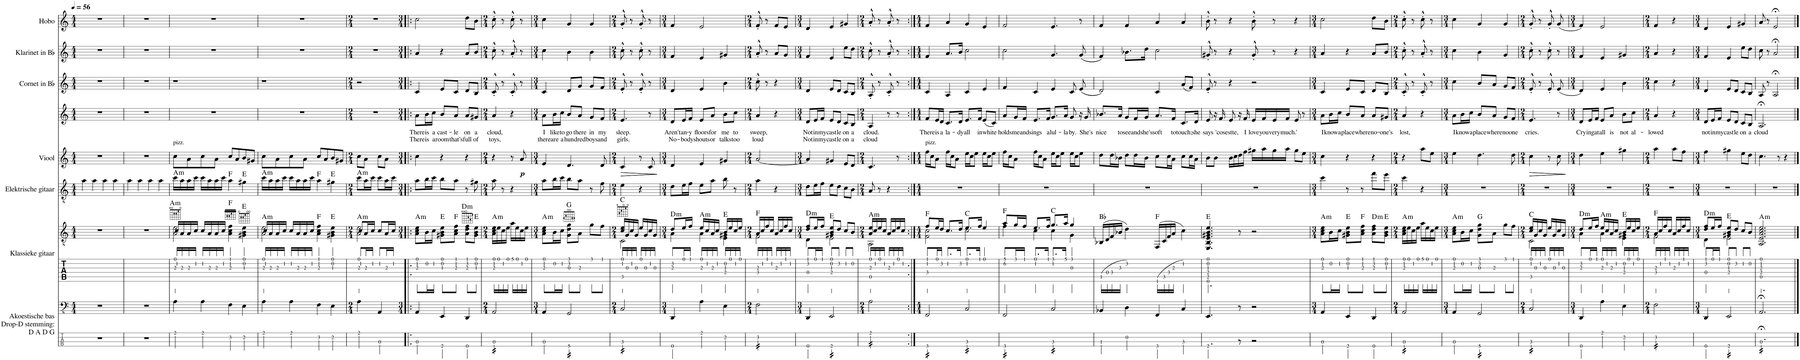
**kern	**kern	**kern	**kern	**harte	**kern	**harte	**kern	**dynam	**kern	**text	**text	**kern	**kern	**kern
*part8	*part8	*part7	*part7	*part7	*part6	*part6	*part5	*part5	*part4	*part4	*part4	*part3	*part2	*part1
*staff10	*staff9	*staff8	*staff7	*	*staff6	*	*staff5	*staff5	*staff4	*staff4	*staff4	*staff3	*staff2	*staff1
*I"Akoestische bas  Drop-D stemming:  D A D G	*	*I"Klassieke gitaar	*	*	*I"Elektrische gitaar	*	*I"Viool	*	*I"Voice	*	*	*I"Cornet in Bb	*I"Klarinet in Bb	*I"Hobo
*I'Bas	*	*I'Git.	*	*	*I'El. Git.	*	*I'Vl.	*	*	*	*	*	*	*
*stria4	*	*stria6	*	*	*	*	*	*	*	*	*	*	*	*
*	*clefFv4	*	*clefGv2	*	*clefGv2	*	*clefG2	*	*clefG2	*	*	*clefG2	*clefG2	*clefG2
*	*	*	*	*	*	*	*	*	*	*	*	*ITrd1c2	*ITrd1c2	*
*k[]	*k[]	*k[]	*k[]	*	*k[]	*	*k[]	*	*k[]	*	*	*k[]	*k[]	*k[]
*M4/4	*M4/4	*M4/4	*M4/4	*	*M4/4	*	*M4/4	*	*M4/4	*	*	*M4/4	*M4/4	*M4/4
*MM56	*MM56	*MM56	*MM56	*	*MM56	*	*MM56	*	*MM56	*	*	*MM56	*MM56	*MM56
=1	=1	=1	=1	=1	=1	=1	=1	=1	=1	=1	=1	=1	=1	=1
1r	1r	1r	1r	.	4a\	.	1r	.	1r	.	.	1r	1r	1r
.	.	.	.	.	4a\	.	.	.	.	.	.	.	.	.
.	.	.	.	.	4a\	.	.	.	.	.	.	.	.	.
.	.	.	.	.	4a\	.	.	.	.	.	.	.	.	.
=2	=2	=2	=2	=2	=2	=2	=2	=2	=2	=2	=2	=2	=2	=2
1r	1r	1r	1r	.	4a\	.	1r	.	1r	.	.	1r	1r	1r
.	.	.	.	.	4a\	.	.	.	.	.	.	.	.	.
.	.	.	.	.	4a\	.	.	.	.	.	.	.	.	.
.	.	.	.	.	4a\	.	.	.	.	.	.	.	.	.
=3	=3	=3	=3	=3	=3	=3	=3	=3	=3	=3	=3	=3	=3	=3
*	*	*^	*^	*	*	*	*	*	*	*	*	*	*	*
!	!	!	!	!	!	!LO:H:kt=m	!	!LO:H:kt=m	!LO:TX:a:t=pizz.	!	!	!	!	!	!	!
4AA\	4AA\	16c/LL	2A\ 2e\	16c/LL	2A\ 2e\	A:min	16cc\LL	A:min	8cc\L	.	1r	.	.	1r	1r	1r
.	.	16A/	.	16A/	.	.	16a\	.	.	.	.	.	.	.	.	.
.	.	16A/	.	16A/	.	.	16a\	.	8a\	.	.	.	.	.	.	.
.	.	16c/JJ	.	16c/JJ	.	.	16cc\JJ	.	.	.	.	.	.	.	.	.
4AA\	4AA\	16c/LL	.	16c/LL	.	.	16cc\LL	.	8cc\	.	.	.	.	.	.	.
.	.	16A/	.	16A/	.	.	16a\	.	.	.	.	.	.	.	.	.
.	.	16A/	.	16A/	.	.	16a\	.	8a\J	.	.	.	.	.	.	.
.	.	16c/JJ	.	16c/JJ	.	.	16cc\JJ	.	.	.	.	.	.	.	.	.
4FF\	4FF\	4A/ 4c/ 4f/	2ryy	4A\ 4c\ 4f\	2ryy	F:maj	4a\	F:maj	8cc/L	.	.	.	.	.	.	.
.	.	.	.	.	.	.	.	.	8a/	.	.	.	.	.	.	.
4EE\	4EE\	4G#X/ 4B/ 4e/	.	4G#X\ 4B\ 4e\	.	E:maj	4g#X\	E:maj	8b/	.	.	.	.	.	.	.
.	.	.	.	.	.	.	.	.	8g#X/J	.	.	.	.	.	.	.
=4	=4	=4	=4	=4	=4	=4	=4	=4	=4	=4	=4	=4	=4	=4	=4	=4
!	!	!	!	!	!	!LO:H:kt=m	!	!LO:H:kt=m	!	!	!	!	!	!	!	!
4AA\	4AA\	16c/LL	2A\ 2e\	16c/LL	2A\ 2e\	A:min	16cc\LL	A:min	8cc\L	.	1r	.	.	1r	1r	1r
.	.	16A/	.	16A/	.	.	16a\	.	.	.	.	.	.	.	.	.
.	.	16A/	.	16A/	.	.	16a\	.	8a\	.	.	.	.	.	.	.
.	.	16c/JJ	.	16c/JJ	.	.	16cc\JJ	.	.	.	.	.	.	.	.	.
4AA\	4AA\	16c/LL	.	16c/LL	.	.	16cc\LL	.	8cc\	.	.	.	.	.	.	.
.	.	16A/	.	16A/	.	.	16a\	.	.	.	.	.	.	.	.	.
.	.	16A/	.	16A/	.	.	16a\	.	8a\J	.	.	.	.	.	.	.
.	.	16c/JJ	.	16c/JJ	.	.	16cc\JJ	.	.	.	.	.	.	.	.	.
4FF\	4FF\	4A/ 4c/ 4f/	2ryy	4A\ 4c\ 4f\	2ryy	F:maj	4a\	F:maj	8cc/L	.	.	.	.	.	.	.
.	.	.	.	.	.	.	.	.	8a/	.	.	.	.	.	.	.
4EE\	4EE\	4G#X/ 4B/ 4e/	.	4G#X\ 4B\ 4e\	.	E:maj	4g#X\	E:maj	8b/	.	.	.	.	.	.	.
.	.	.	.	.	.	.	.	.	8g#X/J	.	.	.	.	.	.	.
=5	=5	=5	=5	=5	=5	=5	=5	=5	=5	=5	=5	=5	=5	=5	=5	=5
*M2/4	*M2/4	*M2/4	*	*M2/4	*	*	*M2/4	*	*M2/4	*	*M2/4	*	*	*M2/4	*M2/4	*M2/4
!	!	!	!	!	!	!LO:H:kt=m	!	!LO:H:kt=m	!	!	!	!	!	!	!	!
4AA\	4AA\	8c/L	2A\ 2e\	8c/L	2A\ 2e\	A:min	8cc\L	A:min	8cc\L	.	2r	.	.	2r	2r	2r
.	.	16A/L	.	16A/L	.	.	16a\L	.	8a\J	.	.	.	.	.	.	.
.	.	16c/JJ	.	16c/JJ	.	.	16cc\JJ	.	.	.	.	.	.	.	.	.
4AAA\	4AAA/	8c/L	.	8c/L	.	.	8cc\L	.	8cc\L	.	.	.	.	.	.	.
.	.	16A/L	.	16A/L	.	.	16a\L	.	8a\J	.	.	.	.	.	.	.
.	.	16c/JJ	.	16c/JJ	.	.	16cc\JJ	.	.	.	.	.	.	.	.	.
*	*	*v	*v	*	*	*	*	*	*	*	*	*	*	*	*	*
*	*	*	*v	*v	*	*	*	*	*	*	*	*	*	*	*
=6!|:	=6!|:	=6!|:	=6!|:	=6!|:	=6!|:	=6!|:	=6!|:	=6!|:	=6!|:	=6!|:	=6!|:	=6!|:	=6!|:	=6!|:
*M3/4	*M3/4	*M3/4	*M3/4	*	*M3/4	*	*M3/4	*	*M3/4	*	*	*M3/4	*M3/4	*M3/4
!	!	!	!	!LO:H:kt=m	!	!	!	!	!	!LO:LY:b	!LO:LY:b	!	!	!
4AAA\	4AAA/	8A\ 8c\ 8e\L	8A\ 8c\ 8e\L	A:min	8a\L	.	4cc\	.	8a\L	There	There	4c/	4a/	2cc\
!	!	!	!	!	!	!	!	!	!	!LO:LY:b	!LO:LY:b	!	!	!
.	.	16B\L	16B\L	.	16b\L	.	.	.	16b\L	is	is	.	.	.
!	!	!	!	!	!	!	!	!	!	!LO:LY:b	!LO:LY:b	!	!	!
.	.	16c\JJ	16c\JJ	.	16cc\JJ	.	.	.	16cc\JJ	a	a	.	.	.
!	!	!	!	!	!	!	!	!	!	!LO:LY:b	!LO:LY:b	!	!	!
4EEE\	4EEE/	8G#X\ 8B\ 8e\L	8G#X\ 8B\ 8e\L	E:maj	8b\L	.	4r	.	8b/L	cast-	room	8e/L	4r	.
!	!	!	!	!	!	!	!	!	!	!LO:LY:b	!LO:LY:b	!	!	!
.	.	8A\ 8c\ 8f\J	8A\ 8c\ 8f\J	F:maj	8a\J	.	.	.	8a/J	-le	that's	8c/J	.	.
!	!	!	!	!LO:H:kt=m	!	!	!	!	!	!LO:LY:b	!LO:LY:b	!	!	!
4DDD\	4DDD/	8A\ 8d\ 8f\L	8A\ 8d\ 8f\L	D:min	8r	.	4r	.	8a/L	on	full	8d/L	8a/L	8dd\L
!	!	!	!	!	!	!	!	!	!	!LO:LY:b	!LO:LY:b	!	!	!
.	.	8G#\ 8B\ 8e\J	8G#\ 8B\ 8e\J	E:maj	8g#X\	.	.	.	8g#X/J	a	of	8B/J	8b/J	8b\J
=7	=7	=7	=7	=7	=7	=7	=7	=7	=7	=7	=7	=7	=7	=7
*M2/4	*M2/4	*M2/4	*M2/4	*	*M2/4	*	*M2/4	*	*M2/4	*	*	*M2/4	*M2/4	*M2/4
!	!	!	!	!LO:H:kt=m	!	!	!	!	!	!LO:LY:b	!LO:LY:b	!	!	!
2AAA\	2AAA/	16A\ 16c\ 16e\LL	16A\ 16c\ 16e\LL	A:min	8a\	.	4r	.	4a/	cloud,	toys,	8c'^^/	8cc'^^\	8cc'^^\
.	.	16e\	16e\	.	.	.	.	.	.	.	.	.	.	.
.	.	16c\	16c\	.	8r	.	.	.	.	.	.	8r	8r	8r
.	.	16e\JJ	16e\JJ	.	.	.	.	.	.	.	.	.	.	.
.	.	16a\LL	16a\LL	.	4r	.	8r	.	4r	.	.	8c'^^/	8a'^^/	8cc'^^\
.	.	16e\	16e\	.	.	.	.	.	.	.	.	.	.	.
!	!	!	!	!	!	!	!	!LO:DY:b	!	!	!	!	!	!
.	.	16c\	16c\	.	.	.	8a/	p	.	.	.	8r	8r	8r
.	.	16e\JJ	16e\JJ	.	.	.	.	.	.	.	.	.	.	.
=8	=8	=8	=8	=8	=8	=8	=8	=8	=8	=8	=8	=8	=8	=8
*M3/4	*M3/4	*M3/4	*M3/4	*	*M3/4	*	*M3/4	*	*M3/4	*	*	*M3/4	*M3/4	*M3/4
!	!	!	!	!LO:H:kt=m	!	!	!	!	!	!LO:LY:b	!LO:LY:b	!	!	!
4AAA\	4AAA/	8A\ 8c\ 8e\L	8A\ 8c\ 8e\L	A:min	8a\L	.	4e/	.	8a\L	I	there	4c/	4cc\	4cc\
!	!	!	!	!	!	!	!	!	!	!LO:LY:b	!LO:LY:b	!	!	!
.	.	16B\L	16B\L	.	16b\L	.	.	.	16b\L	like	are	.	.	.
!	!	!	!	!	!	!	!	!	!	!LO:LY:b	!LO:LY:b	!	!	!
.	.	16c\JJ	16c\JJ	.	16cc\JJ	.	.	.	16cc\JJ	to	a	.	.	.
!	!	!	!	!	!	!	!	!	!	!LO:LY:b	!LO:LY:b	!	!	!
2GGG\	2GGG/	8G\ 8d\ 8g\L	8G\ 8d\ 8g\L	G:maj	8b\L	.	4.d/	.	8b/L	go	hun-	8d/L	4b\	4g/
!	!	!	!	!	!	!	!	!	!	!LO:LY:b	!LO:LY:b	!	!	!
.	.	8A\J	8A\J	.	8a\J	.	.	.	8a/J	there	-dred	8g/J	.	.
!	!	!	!	!	!	!	!	!	!	!LO:LY:b	!LO:LY:b	!	!	!
.	.	8g\L	8g\L	.	8r	.	.	.	8g/L	in	boys	8g/L	4b\	4g/
!	!	!	!	!	!	!	!	!	!	!LO:LY:b	!LO:LY:b	!	!	!
.	.	8f\J	8f\J	.	8f\	.	8d/	.	8f/J	my	and	8f/J	.	.
=9	=9	=9	=9	=9	=9	=9	=9	=9	=9	=9	=9	=9	=9	=9
*M2/4	*M2/4	*M2/4	*M2/4	*	*M2/4	*	*M2/4	*	*M2/4	*	*	*M2/4	*M2/4	*M2/4
*	*	*^	*^	*	*	*	*	*	*	*	*	*	*	*
!	!	!	!	!	!	!	!	!	!	!LO:HP:b	!	!LO:LY:b	!LO:LY:b	!	!	!
2CC\	2CC/	16c/ 16e/LL	2C\	16c/ 16e/LL	2C\	C:maj	4e\	.	4c/	>	4.e/	sleep.	girls.	8e'^^/	8cc'^^\	8g'^^/
.	.	16G/	.	16G/	.	.	.	.	.	.	.	.	.	.	.	.
.	.	16c/	.	16c/	.	.	.	.	.	.	.	.	.	8r	8r	8r
.	.	16G/JJ	.	16G/JJ	.	.	.	.	.	.	.	.	.	.	.	.
!	!	!	!	!	!	!	!	!	!	!LO:HP:b	!	!	!	!	!	!
.	.	16e/LL	.	16e/LL	.	.	4r	.	8r	>	.	.	.	8e'^^/	8cc'^^\	8g'^^/
.	.	16G/	.	16G/	.	.	.	.	.	.	.	.	.	.	.	.
.	.	16c/	.	16c/	.	.	.	.	8c/	.	8r	.	.	8r	8r	8r
.	.	16G/JJ	.	16G/JJ	.	.	.	.	.	.	.	.	.	.	.	.
*	*	*v	*v	*	*	*	*	*	*	*	*	*	*	*	*	*
*	*	*	*v	*v	*	*	*	*	*	*	*	*	*	*	*
.	.	.	.	.	.	.	.	] ]	.	.	.	.	.	.
=10	=10	=10	=10	=10	=10	=10	=10	=10	=10	=10	=10	=10	=10	=10
*M3/4	*M3/4	*M3/4	*M3/4	*	*M3/4	*	*M3/4	*	*M3/4	*	*	*M3/4	*M3/4	*M3/4
*	*	*^	*^	*	*	*	*	*	*	*	*	*	*	*
!	!	!	!	!	!	!LO:H:kt=m	!	!	!	!	!	!LO:LY:b	!LO:LY:b	!	!	!
4DDD\	4DDD/	8d/L	4A\	8d/L	4A\	D:min	8d\L	.	4d/	.	8d/L	Aren't	No-	4d/	4f/	4f/
!	!	!	!	!	!	!	!	!	!	!	!	!LO:LY:b	!LO:LY:b	!	!	!
.	.	16e/L	.	16e/L	.	.	16e\L	.	.	.	16e/L	an-	-bo-	.	.	.
!	!	!	!	!	!	!	!	!	!	!	!	!LO:LY:b	!LO:LY:b	!	!	!
.	.	16f/JJ	.	16f/JJ	.	.	16f\JJ	.	.	.	16f/JJ	-y	-dy	.	.	.
!	!	!	!	!	!	!LO:H:kt=m	!	!	!	!	!	!LO:LY:b	!LO:LY:b	!	!	!
4AA\	4AA\	16e/LL	4A\	16e/LL	4A\	A:min	8e\L	.	4e/	.	8e/L	floors	shouts	4e/	4e/	2e/
.	.	16c/	.	16c/	.	.	.	.	.	.	.	.	.	.	.	.
!	!	!	!	!	!	!	!	!	!	!	!	!LO:LY:b	!LO:LY:b	!	!	!
.	.	16A/	.	16A/	.	.	8a\J	.	.	.	8a/J	for	or	.	.	.
.	.	16c/JJ	.	16c/JJ	.	.	.	.	.	.	.	.	.	.	.	.
!	!	!	!	!	!	!	!	!	!	!	!	!LO:LY:b	!LO:LY:b	!	!	!
4EE\	4EE\	16B/LL	4E\ 4G#\	16B/LL	4E\ 4G#X\	E:maj	8b\	.	4g#X/	.	8b\L	me	talks	4b\	4g#X/	.
.	.	16e/	.	16e/	.	.	.	.	.	.	.	.	.	.	.	.
!	!	!	!	!	!	!	!	!	!	!	!	!LO:LY:b	!LO:LY:b	!	!	!
.	.	16c/	.	16c/	.	.	8r	.	.	.	8cc\J	to	too	.	.	.
.	.	16e/JJ	.	16e/JJ	.	.	.	.	.	.	.	.	.	.	.	.
=11	=11	=11	=11	=11	=11	=11	=11	=11	=11	=11	=11	=11	=11	=11	=11	=11
*M2/4	*M2/4	*M2/4	*	*M2/4	*	*	*M2/4	*	*M2/4	*	*M2/4	*	*	*M2/4	*M2/4	*M2/4
!	!	!	!	!	!	!	!	!	!	!	!	!LO:LY:b	!LO:LY:b	!	!	!
2FF\	2FF\	16A/LL	2F\	16A/LL	2F\	F:maj	4a\	.	[2a/	.	4a/	sweep,	loud	8cc'^^\	8a'^^/	8f'^^/
.	.	16c/	.	16c/	.	.	.	.	.	.	.	.	.	.	.	.
.	.	16f/	.	16f/	.	.	.	.	.	.	.	.	.	8r	8r	8r
.	.	16c/JJ	.	16c/JJ	.	.	.	.	.	.	.	.	.	.	.	.
.	.	16A/LL	.	16A/LL	.	.	4r	.	.	.	4r	.	.	4r	8a/L	8f/L
.	.	16c/	.	16c/	.	.	.	.	.	.	.	.	.	.	.	.
.	.	16f/	.	16f/	.	.	.	.	.	.	.	.	.	.	8g/J	8e/J
.	.	16c/JJ	.	16c/JJ	.	.	.	.	.	.	.	.	.	.	.	.
=12	=12	=12	=12	=12	=12	=12	=12	=12	=12	=12	=12	=12	=12	=12	=12	=12
*M3/4	*M3/4	*M3/4	*	*M3/4	*	*	*M3/4	*	*M3/4	*	*M3/4	*	*	*M3/4	*M3/4	*M3/4
!	!	!	!	!	!	!LO:H:kt=m	!	!	!	!	!	!LO:LY:b	!LO:LY:b	!	!	!
4DDD\	4DDD/	8d/ 8f/L	4D\	8d/ 8f/L	4D\	D:min	8d\L	.	4a/]	.	8d/L	Not	Not	4d/	4f/	4d/
!	!	!	!	!	!	!	!	!	!	!	!	!LO:LY:b	!LO:LY:b	!	!	!
.	.	16e/L	.	16e/L	.	.	16e\L	.	.	.	16e/L	in	in	.	.	.
!	!	!	!	!	!	!	!	!	!	!	!	!LO:LY:b	!LO:LY:b	!	!	!
.	.	16f/JJ	.	16f/JJ	.	.	16f\JJ	.	.	.	16f/JJ	my	my	.	.	.
!	!	!	!	!	!	!	!	!	!	!	!	!LO:LY:b	!LO:LY:b	!	!	!
2EEE\	2EEE/	8G#X/ 8B/ 8e/L	2E\	8G#X/ 8B/ 8e/L	2E\	E:maj	8e\L	.	4g#X/	.	8e/L	cast-	cast-	8e/L	4e/	4e/
!	!	!	!	!	!	!	!	!	!	!	!	!LO:LY:b	!LO:LY:b	!	!	!
.	.	8d/J	.	8d/J	.	.	8d\J	.	.	.	8d/J	-le	-le	8d/J	.	.
!	!	!	!	!	!	!	!	!	!	!	!	!LO:LY:b	!LO:LY:b	!	!	!
.	.	8c/L	.	8c/L	.	.	8c\L	.	8e/L	.	8c/L	on	on	8c/L	8ee\L	4g#X/
!	!	!	!	!	!	!	!	!	!	!	!	!LO:LY:b	!LO:LY:b	!	!	!
.	.	8B/J	.	8B/J	.	.	8B\J	.	8d/J	.	8B/J	a	a	8B/J	8dd\J	.
=13	=13	=13	=13	=13	=13	=13	=13	=13	=13	=13	=13	=13	=13	=13	=13	=13
*M2/4	*M2/4	*M2/4	*	*M2/4	*	*	*M2/4	*	*M2/4	*	*M2/4	*	*	*M2/4	*M2/4	*M2/4
!	!	!	!	!	!	!LO:H:kt=m	!	!	!	!	!	!LO:LY:b	!LO:LY:b	!	!	!
2AA\	2AA\	16A/ 16e/LL	2AA\	16A/ 16e/LL	2AA\	A:min	8A/	.	4.c/	.	4A/	cloud.	cloud	8A'^^/	8cc'^^\	8a'^^/
.	.	16c/	.	16c/	.	.	.	.	.	.	.	.	.	.	.	.
.	.	16e/	.	16e/	.	.	8r	.	.	.	.	.	.	8r	8r	8r
.	.	16c/JJ	.	16c/JJ	.	.	.	.	.	.	.	.	.	.	.	.
.	.	16A/LL	.	16A/LL	.	.	4r	.	.	.	8r	.	.	8c'^^/	8a'^^/	8a'^^/
.	.	16c/	.	16c/	.	.	.	.	.	.	.	.	.	.	.	.
.	.	16e/	.	16e/	.	.	.	.	8r	.	8r	.	.	8r	8r	8r
.	.	16c/JJ	.	16c/JJ	.	.	.	.	.	.	.	.	.	.	.	.
=14:|!	=14:|!	=14:|!	=14:|!	=14:|!	=14:|!	=14:|!	=14:|!	=14:|!	=14:|!	=14:|!	=14:|!	=14:|!	=14:|!	=14:|!	=14:|!	=14:|!
*M4/4	*M4/4	*M4/4	*	*M4/4	*	*	*M4/4	*	*M4/4	*	*M4/4	*	*	*M4/4	*M4/4	*M4/4
!	!	!	!	!	!	!	!	!	!LO:TX:a:t=pizz.	!	!	!	!	!	!	!
!	!	!	!	!	!	!	!	!	!	!	!	!LO:LY:b	!	!	!	!
2FFF\	2FFF/	8f/L	2F\ 2c\	8f/L	2F\ 2c\	F:maj	1r	.	16ff\LL	.	8f/L	There	.	4c/	4f/	4f/
.	.	.	.	.	.	.	.	.	16cc\J	.	.	.	.	.	.	.
!	!	!	!	!	!	!	!	!	!	!	!	!LO:LY:b	!	!	!	!
.	.	16e/L	.	16e/L	.	.	.	.	8a\J	.	16e/L	is	.	.	.	.
!	!	!	!	!	!	!	!	!	!	!	!	!LO:LY:b	!	!	!	!
.	.	16d/JJ	.	16d/JJ	.	.	.	.	.	.	16d/JJ	a	.	.	.	.
!	!	!	!	!	!	!	!	!	!	!	!	!LO:LY:b	!	!	!	!
.	.	8.c/L	.	8.c/L	.	.	.	.	16ff\LL	.	8.c/L	la-	.	4A/	8.a/L	4a/
.	.	.	.	.	.	.	.	.	16cc\J	.	.	.	.	.	.	.
.	.	.	.	.	.	.	.	.	8a\J	.	.	.	.	.	.	.
!	!	!	!	!	!	!	!	!	!	!	!	!LO:LY:b	!	!	!	!
.	.	16d/Jk	.	16d/Jk	.	.	.	.	.	.	16d/Jk	-dy	.	.	16b/Jk	.
!	!	!	!	!	!	!	!	!	!	!	!	!LO:LY:b	!	!	!	!
2CC\	2CC/	8.e/L	2c\	8.e/L	2c\	C:maj	.	.	16ee\LL	.	8.e/L	all	.	4c/	2cc\	4g/
.	.	.	.	.	.	.	.	.	16cc\J	.	.	.	.	.	.	.
.	.	.	.	.	.	.	.	.	8ee\J	.	.	.	.	.	.	.
!	!	!	!	!	!	!	!	!	!	!	!	!LO:LY:b	!	!	!	!
.	.	16f/Jk	.	16f/Jk	.	.	.	.	.	.	16f/Jk	in	.	.	.	.
!	!	!	!	!	!	!	!	!	!	!	!	!LO:LY:b	!	!	!	!
.	.	4e/	.	4e/	.	.	.	.	16ee\LL	.	(8e/L	white	.	4e/	.	4e/
.	.	.	.	.	.	.	.	.	16cc\J	.	.	.	.	.	.	.
.	.	.	.	.	.	.	.	.	8ee\J	.	8c/J)	.	.	.	.	.
=15	=15	=15	=15	=15	=15	=15	=15	=15	=15	=15	=15	=15	=15	=15	=15	=15
!	!	!	!	!	!	!	!	!	!	!	!	!LO:LY:b	!	!	!	!
2FFF\	2FFF/	8a/L	4f\	8a/L	4f\	F:maj	1r	.	16ff\LL	.	8a/L	holds	.	4f/	2cc\	2f/
.	.	.	.	.	.	.	.	.	16cc\J	.	.	.	.	.	.	.
!	!	!	!	!	!	!	!	!	!	!	!	!LO:LY:b	!	!	!	!
.	.	16g/L	.	16g/L	.	.	.	.	8a\J	.	16g/L	me	.	.	.	.
!	!	!	!	!	!	!	!	!	!	!	!	!LO:LY:b	!	!	!	!
.	.	16f/JJ	.	16f/JJ	.	.	.	.	.	.	16f/JJ	and	.	.	.	.
!	!	!	!	!	!	!	!	!	!	!	!	!LO:LY:b	!	!	!	!
.	.	8.e/L	4c\	8.e/L	4c\	.	.	.	16ff\LL	.	8.e/L	sings	.	4c/	.	.
.	.	.	.	.	.	.	.	.	16cc\J	.	.	.	.	.	.	.
.	.	.	.	.	.	.	.	.	8a\J	.	.	.	.	.	.	.
!	!	!	!	!	!	!	!	!	!	!	!	!LO:LY:b	!	!	!	!
.	.	16f/Jk	.	16f/Jk	.	.	.	.	.	.	16f/Jk	a	.	.	.	.
!	!	!	!	!	!	!	!	!	!	!	!	!LO:LY:b	!	!	!	!
2CC\	2CC/	8.g/L	4c\	8.g/L	4c\	C:maj	.	.	16ee\LL	.	8.g/L	lul-	.	4e/	4.g/	4.e/
.	.	.	.	.	.	.	.	.	16cc\J	.	.	.	.	.	.	.
.	.	.	.	.	.	.	.	.	8ee\J	.	.	.	.	.	.	.
!	!	!	!	!	!	!	!	!	!	!	!	!LO:LY:b	!	!	!	!
.	.	16a/Jk	.	16a/Jk	.	.	.	.	.	.	16a/Jk	-la-	.	.	.	.
!	!	!	!	!	!	!	!	!	!	!	!	!LO:LY:b	!	!	!	!
.	.	4g/	4G\	4g/	4G\	.	.	.	16ee\LL	.	8g/	-by.	.	8c/	.	.
.	.	.	.	.	.	.	.	.	16cc\J	.	.	.	.	.	.	.
.	.	.	.	.	.	.	.	.	8ee\J	.	16r	.	.	((8e/	((8g/	8r
!	!	!	!	!	!	!	!	!	!	!	!	!LO:LY:b	!	!	!	!
.	.	.	.	.	.	.	.	.	.	.	16g/	She's	.	.	.	.
*	*	*v	*v	*	*	*	*	*	*	*	*	*	*	*	*	*
*	*	*	*v	*v	*	*	*	*	*	*	*	*	*	*	*
=16	=16	=16	=16	=16	=16	=16	=16	=16	=16	=16	=16	=16	=16	=16
!	!	!	!	!	!	!	!	!	!	!LO:LY:b	!	!	!	!
4BBB-X\	4BBB-X/	16BB-X\LL	(16BB-X/LL	Bb:maj	1r	.	8dd\L	.	8.b-X/L	nice	.	2d/))	4f/))	4f/
.	.	16D\	16D/	.	.	.	.	.	.	.	.	.	.	.
.	.	16F\	16F/	.	.	.	16dd\L	.	.	.	.	.	.	.
!	!	!	!	!	!	!	!	!	!	!LO:LY:b	!	!	!	!
.	.	16B-X\JJ	16B-X/JJ	.	.	.	16b-X\JJ	.	16a/Jk	to	.	.	.	.
!	!	!	!	!	!	!	!	!	!	!LO:LY:b	!	!	!	!
4DD\	4DD\	4d\	4d\)	.	.	.	8dd\L	.	8g/L	see	.	.	8.b-X\L	4f/
!	!	!	!	!	!	!	!	!	!	!LO:LY:b	!	!	!	!
.	.	.	.	.	.	.	16dd\L	.	16f/L	and	.	.	.	.
!	!	!	!	!	!	!	!	!	!	!LO:LY:b	!	!	!	!
.	.	.	.	.	.	.	16b-\JJ	.	16g/JJ	she's	.	.	16dd\Jk	.
!	!	!	!	!	!	!	!	!	!	!LO:LY:b	!	!	!	!
4FFF\	4FFF/	16FF\LL	(16FF/LL	F:maj	.	.	8cc\L	.	8.a/L	soft	.	4c/	2cc\	4a/
.	.	16C\	16C/	.	.	.	.	.	.	.	.	.	.	.
.	.	16F\	16F/	.	.	.	16cc\L	.	.	.	.	.	.	.
!	!	!	!	!	!	!	!	!	!	!LO:LY:b	!	!	!	!
.	.	16A\JJ	16A/JJ	.	.	.	16a\JJ	.	16f/Jk	to	.	.	.	.
!	!	!	!	!	!	!	!	!	!	!LO:LY:b	!	!	!	!
4CC\	4CC/	4c\	4c\)	.	.	.	8cc\L	.	8.c/L	touch;	.	(8a/L	.	4a/
.	.	.	.	.	.	.	16cc\L	.	.	.	.	8f/J)	.	.
!	!	!	!	!	!	!	!	!	!	!LO:LY:b	!	!	!	!
.	.	.	.	.	.	.	16a\JJ	.	16d/Jk	she	.	.	.	.
=17	=17	=17	=17	=17	=17	=17	=17	=17	=17	=17	=17	=17	=17	=17
!	!	!	!	!	!	!	!	!	!	!LO:LY:b	!	!	!	!
4.EEE\	4.EEE/	4.EE\ 4.BB\ 4.E\ 4.G#X\ 4.B\ 4.e\	4.EE/ 4.BB/ 4.E/ 4.G#X/ 4.B/ 4.e/	E:maj	1r	.	8b\L	.	8e/	says	.	8e'^^/	8g#X'^^/	8b'^^\
.	.	.	.	.	.	.	8b\J	.	16r	.	.	8r	8r	8r
!	!	!	!	!	!	!	!	!	!	!LO:LY:b	!	!	!	!
.	.	.	.	.	.	.	.	.	16f/	'cos-	.	.	.	.
!	!	!	!	!	!	!	!	!	!	!LO:LY:b	!	!	!	!
.	.	.	.	.	.	.	16b\LL	.	8e/	-estte,	.	4r	4r	4r
.	.	.	.	.	.	.	16cc\	.	.	.	.	.	.	.
8r	8r	8r	8r	.	.	.	16dd\	.	16r	.	.	.	.	.
!	!	!	!	!	!	!	!	!	!	!LO:LY:b	!	!	!	!
.	.	.	.	.	.	.	16ff\JJ	.	16f/	I	.	.	.	.
!	!	!	!	!	!	!	!	!	!	!LO:LY:b	!	!	!	!
2r	2r	2r	2r	.	.	.	16gg#X\LL	.	16e/LL	love	.	2r	8g#'^^/	8b'^^\
!	!	!	!	!	!	!	!	!	!	!LO:LY:b	!	!	!	!
.	.	.	.	.	.	.	16aa\	.	16f/	you	.	.	.	.
!	!	!	!	!	!	!	!	!	!	!LO:LY:b	!	!	!	!
.	.	.	.	.	.	.	16gg#\	.	16e/	very	.	.	8r	8r
!	!	!	!	!	!	!	!	!	!	!LO:LY:b	!	!	!	!
.	.	.	.	.	.	.	16aa\JJ	.	16f/JJ	much.	.	.	.	.
!	!	!	!	!	!	!	!	!	!	!LO:LY:b	!	!	!	!
.	.	.	.	.	.	.	8gg#\L	.	8e/	'	.	.	4r	4r
.	.	.	.	.	.	.	8ee\J	.	8r	.	.	.	.	.
=18	=18	=18	=18	=18	=18	=18	=18	=18	=18	=18	=18	=18	=18	=18
*M3/4	*M3/4	*M3/4	*M3/4	*	*M3/4	*	*M3/4	*	*M3/4	*	*	*M3/4	*M3/4	*M3/4
!	!	!	!	!LO:H:kt=m	!	!	!	!	!	!LO:LY:b	!	!	!	!
4AAA\	4AAA/	8A\ 8c\ 8e\L	8A\ 8c\ 8e\L	A:min	4cc\	.	4cc\	.	8a\L	I	.	4c/	4a/	2cc\
!	!	!	!	!	!	!	!	!	!	!LO:LY:b	!	!	!	!
.	.	16B\L	16B\L	.	.	.	.	.	16b\L	know	.	.	.	.
!	!	!	!	!	!	!	!	!	!	!LO:LY:b	!	!	!	!
.	.	16c\JJ	16c\JJ	.	.	.	.	.	16cc\JJ	a	.	.	.	.
!	!	!	!	!	!	!	!	!	!	!LO:LY:b	!	!	!	!
4EEE\	4EEE/	8G#X\ 8B\ 8e\L	8G#X\ 8B\ 8e\L	E:maj	8r	.	4r	.	8b/L	place	.	8e/L	4r	.
!	!	!	!	!	!	!	!	!	!	!LO:LY:b	!	!	!	!
.	.	8A\ 8c\ 8f\J	8A\ 8c\ 8f\J	F:maj	8r	.	.	.	8a/J	where	.	8c/J	.	.
!	!	!	!	!LO:H:kt=m	!	!	!	!	!	!LO:LY:b	!	!	!	!
4DDD\	4DDD/	8A\ 8d\ 8f\L	8A\ 8d\ 8f\L	D:min	8ff\L	.	4r	.	8a/L	no-	.	8d/L	8a/L	8dd\L
!	!	!	!	!	!	!	!	!	!	!LO:LY:b	!	!	!	!
.	.	8G#\ 8B\ 8e\J	8G#\ 8B\ 8e\J	E:maj	8ee\J	.	.	.	8g#X/J	-one's	.	8B/J	8b/J	8b\J
=19	=19	=19	=19	=19	=19	=19	=19	=19	=19	=19	=19	=19	=19	=19
*M2/4	*M2/4	*M2/4	*M2/4	*	*M2/4	*	*M2/4	*	*M2/4	*	*	*M2/4	*M2/4	*M2/4
!	!	!	!	!LO:H:kt=m	!	!	!	!	!	!LO:LY:b	!	!	!	!
2AAA\	2AAA/	16A\ 16c\ 16e\LL	16A\ 16c\ 16e\LL	A:min	4cc\	.	4r	.	4a/	lost,	.	8c'^^/	8cc'^^\	8cc'^^\
.	.	16e\	16e\	.	.	.	.	.	.	.	.	.	.	.
.	.	16c\	16c\	.	.	.	.	.	.	.	.	8r	8r	8r
.	.	16e\JJ	16e\JJ	.	.	.	.	.	.	.	.	.	.	.
.	.	16a\LL	16a\LL	.	4r	.	8aa\L	.	4r	.	.	8c'^^/	8a'^^/	8cc'^^\
.	.	16e\	16e\	.	.	.	.	.	.	.	.	.	.	.
.	.	16c\	16c\	.	.	.	8ee\J	.	.	.	.	8r	8r	8r
.	.	16e\JJ	16e\JJ	.	.	.	.	.	.	.	.	.	.	.
=20	=20	=20	=20	=20	=20	=20	=20	=20	=20	=20	=20	=20	=20	=20
*M3/4	*M3/4	*M3/4	*M3/4	*	*M3/4	*	*M3/4	*	*M3/4	*	*	*M3/4	*M3/4	*M3/4
!	!	!	!	!LO:H:kt=m	!	!	!	!	!	!LO:LY:b	!	!	!	!
4AAA\	4AAA/	8A\ 8c\ 8e\L	8A\ 8c\ 8e\L	A:min	2.r	.	4ee\	.	8a\L	I	.	4cc\	4cc\	4cc\
!	!	!	!	!	!	!	!	!	!	!LO:LY:b	!	!	!	!
.	.	16B\L	16B\L	.	.	.	.	.	16b\L	know	.	.	.	.
!	!	!	!	!	!	!	!	!	!	!LO:LY:b	!	!	!	!
.	.	16c\JJ	16c\JJ	.	.	.	.	.	16cc\JJ	a	.	.	.	.
!	!	!	!	!	!	!	!	!	!	!LO:LY:b	!	!	!	!
2GGG\	2GGG/	8G\ 8d\ 8g\L	8G\ 8d\ 8g\L	G:maj	.	.	4.dd\	.	8b/L	place	.	8b/L	4b\	4g/
!	!	!	!	!	!	!	!	!	!	!LO:LY:b	!	!	!	!
.	.	8A\J	8A\J	.	.	.	.	.	8a/J	where	.	8a/J	.	.
!	!	!	!	!	!	!	!	!	!	!LO:LY:b	!	!	!	!
.	.	8g\L	8g\L	.	.	.	.	.	8g/L	no-	.	8g/L	4g/	4g/
!	!	!	!	!	!	!	!	!	!	!LO:LY:b	!	!	!	!
.	.	8f\J	8f\J	.	.	.	8dd\	.	8f/J	-one	.	8f/J	.	.
=21	=21	=21	=21	=21	=21	=21	=21	=21	=21	=21	=21	=21	=21	=21
*M2/4	*M2/4	*M2/4	*M2/4	*	*M2/4	*	*M2/4	*	*M2/4	*	*	*M2/4	*M2/4	*M2/4
*	*	*^	*^	*	*	*	*	*	*	*	*	*	*	*
!	!	!	!	!	!	!	!	!	!	!LO:HP:b	!	!LO:LY:b	!	!	!	!
2CC\	2CC/	16c/ 16e/LL	2C\	16c/ 16e/LL	2C\	C:maj	2r	.	4cc\	>	4.e/	cries.	.	8e'^^/	8cc'^^\	8g'^^/
.	.	16G/	.	16G/	.	.	.	.	.	.	.	.	.	.	.	.
.	.	16c/	.	16c/	.	.	.	.	.	.	.	.	.	8r	8r	8r
.	.	16G/JJ	.	16G/JJ	.	.	.	.	.	.	.	.	.	.	.	.
!	!	!	!	!	!	!	!	!	!	!LO:HP:b	!	!	!	!	!	!
.	.	16e/LL	.	16e/LL	.	.	.	.	8r	>	.	.	.	8e'^^/	8cc'^^\	8g'^^/
.	.	16G/	.	16G/	.	.	.	.	.	.	.	.	.	.	.	.
.	.	16c/	.	16c/	.	.	.	.	8cc\	.	8r	.	.	(8e/	8r	(8g/
.	.	16G/JJ	.	16G/JJ	.	.	.	.	.	.	.	.	.	.	.	.
*	*	*v	*v	*	*	*	*	*	*	*	*	*	*	*	*	*
*	*	*	*v	*v	*	*	*	*	*	*	*	*	*	*	*
.	.	.	.	.	.	.	.	] ]	.	.	.	.	.	.
=22	=22	=22	=22	=22	=22	=22	=22	=22	=22	=22	=22	=22	=22	=22
*M3/4	*M3/4	*M3/4	*M3/4	*	*M3/4	*	*M3/4	*	*M3/4	*	*	*M3/4	*M3/4	*M3/4
*	*	*^	*^	*	*	*	*	*	*	*	*	*	*	*
!	!	!	!	!	!	!LO:H:kt=m	!	!	!	!	!	!LO:LY:b	!	!	!	!
4DDD\	4DDD/	8d/L	4A\	8d/L	4A\	D:min	2.r	.	4dd\	.	8d/L	Cry-	.	4d/)	4f/	4f/)
!	!	!	!	!	!	!	!	!	!	!	!	!LO:LY:b	!	!	!	!
.	.	16e/L	.	16e/L	.	.	.	.	.	.	16e/L	-ing	.	.	.	.
!	!	!	!	!	!	!	!	!	!	!	!	!LO:LY:b	!	!	!	!
.	.	16f/JJ	.	16f/JJ	.	.	.	.	.	.	16f/JJ	at	.	.	.	.
!	!	!	!	!	!	!LO:H:kt=m	!	!	!	!	!	!LO:LY:b	!	!	!	!
4AA\	4AA\	16e/LL	4A\	16e/LL	4A\	A:min	.	.	4ee\	.	8e/L	all	.	4e/	4e/	2e/
.	.	16c/	.	16c/	.	.	.	.	.	.	.	.	.	.	.	.
!	!	!	!	!	!	!	!	!	!	!	!	!LO:LY:b	!	!	!	!
.	.	16A/	.	16A/	.	.	.	.	.	.	8a/J	is	.	.	.	.
.	.	16c/JJ	.	16c/JJ	.	.	.	.	.	.	.	.	.	.	.	.
!	!	!	!	!	!	!	!	!	!	!	!	!LO:LY:b	!	!	!	!
4EE\	4EE\	16B/LL	4E\ 4G#X\	16B/LL	4E\ 4G#X\	E:maj	.	.	4gg#X\	.	8b\L	not	.	4b\	4g#X/	.
.	.	16e/	.	16e/	.	.	.	.	.	.	.	.	.	.	.	.
!	!	!	!	!	!	!	!	!	!	!	!	!LO:LY:b	!	!	!	!
.	.	16c/	.	16c/	.	.	.	.	.	.	8cc\J	al-	.	.	.	.
.	.	16e/JJ	.	16e/JJ	.	.	.	.	.	.	.	.	.	.	.	.
=23	=23	=23	=23	=23	=23	=23	=23	=23	=23	=23	=23	=23	=23	=23	=23	=23
*M2/4	*M2/4	*M2/4	*	*M2/4	*	*	*M2/4	*	*M2/4	*	*M2/4	*	*	*M2/4	*M2/4	*M2/4
!	!	!	!	!	!	!	!	!	!	!	!	!LO:LY:b	!	!	!	!
2FF\	2FF\	16A/LL	2F\	16A/LL	2F\	F:maj	2r	.	4aa\	.	4a/	-lowed	.	4cc\	4a/	4f/
.	.	16c/	.	16c/	.	.	.	.	.	.	.	.	.	.	.	.
.	.	16f/	.	16f/	.	.	.	.	.	.	.	.	.	.	.	.
.	.	16c/JJ	.	16c/JJ	.	.	.	.	.	.	.	.	.	.	.	.
.	.	16A/LL	.	16A/LL	.	.	.	.	8aa\L	.	4r	.	.	4r	4r	4r
.	.	16c/	.	16c/	.	.	.	.	.	.	.	.	.	.	.	.
.	.	16f/	.	16f/	.	.	.	.	8ff\J	.	.	.	.	.	.	.
.	.	16c/JJ	.	16c/JJ	.	.	.	.	.	.	.	.	.	.	.	.
=24	=24	=24	=24	=24	=24	=24	=24	=24	=24	=24	=24	=24	=24	=24	=24	=24
*M3/4	*M3/4	*M3/4	*	*M3/4	*	*	*M3/4	*	*M3/4	*	*M3/4	*	*	*M3/4	*M3/4	*M3/4
!	!	!	!	!	!	!LO:H:kt=m	!	!	!	!	!	!LO:LY:b	!	!	!	!
4DDD\	4DDD/	8d/ 8f/L	4D\	8d/ 8f/L	4D\	D:min	2.r	.	4ff\	.	8d/L	not	.	4d/	4f/	4d/
!	!	!	!	!	!	!	!	!	!	!	!	!LO:LY:b	!	!	!	!
.	.	16e/L	.	16e/L	.	.	.	.	.	.	16e/L	in	.	.	.	.
!	!	!	!	!	!	!	!	!	!	!	!	!LO:LY:b	!	!	!	!
.	.	16f/JJ	.	16f/JJ	.	.	.	.	.	.	16f/JJ	my	.	.	.	.
!	!	!	!	!	!	!	!	!	!	!	!	!LO:LY:b	!	!	!	!
2EEE\	2EEE/	8G#X/ 8B/ 8e/L	2E\	8G#X/ 8B/ 8e/L	2E\	E:maj	.	.	4gg#X\	.	8e/L	cast-	.	8e/L	4e/	4e/
!	!	!	!	!	!	!	!	!	!	!	!	!LO:LY:b	!	!	!	!
.	.	8d/J	.	8d/J	.	.	.	.	.	.	8d/J	-le	.	8d/J	.	.
!	!	!	!	!	!	!	!	!	!	!	!	!LO:LY:b	!	!	!	!
.	.	8c/L	.	8c/L	.	.	.	.	8ee\L	.	8c/L	on	.	8c/L	8ee\L	4g#X/
!	!	!	!	!	!	!	!	!	!	!	!	!LO:LY:b	!	!	!	!
.	.	8B/J	.	8B/J	.	.	.	.	8dd\J	.	8B/J	a	.	8B/J	8dd\J	.
*	*	*v	*v	*	*	*	*	*	*	*	*	*	*	*	*	*
*	*	*	*v	*v	*	*	*	*	*	*	*	*	*	*	*
=25	=25	=25	=25	=25	=25	=25	=25	=25	=25	=25	=25	=25	=25	=25
!	!	!	!	!LO:H:kt=m	!	!	!	!	!	!LO:LY:b	!	!	!	!
2.AAA;<\	2.AAA;</	2.AA\ 2.E\ 2.A\ 2.c\ 2.e\	2.AA/ 2.E/ 2.A/ 2.c/ 2.e/	A:min	2.r	.	4.cc\	.	2.A;</	cloud	.	8A/	8cc\	8a/
.	.	.	.	.	.	.	.	.	.	.	.	8r	8r	8r
.	.	.	.	.	.	.	.	.	.	.	.	2A;</	2a;</	2e;</
.	.	.	.	.	.	.	8r	.	.	.	.	.	.	.
.	.	.	.	.	.	.	4r	.	.	.	.	.	.	.
==	==	==	==	==	==	==	==	==	==	==	==	==	==	==
*-	*-	*-	*-	*-	*-	*-	*-	*-	*-	*-	*-	*-	*-	*-
